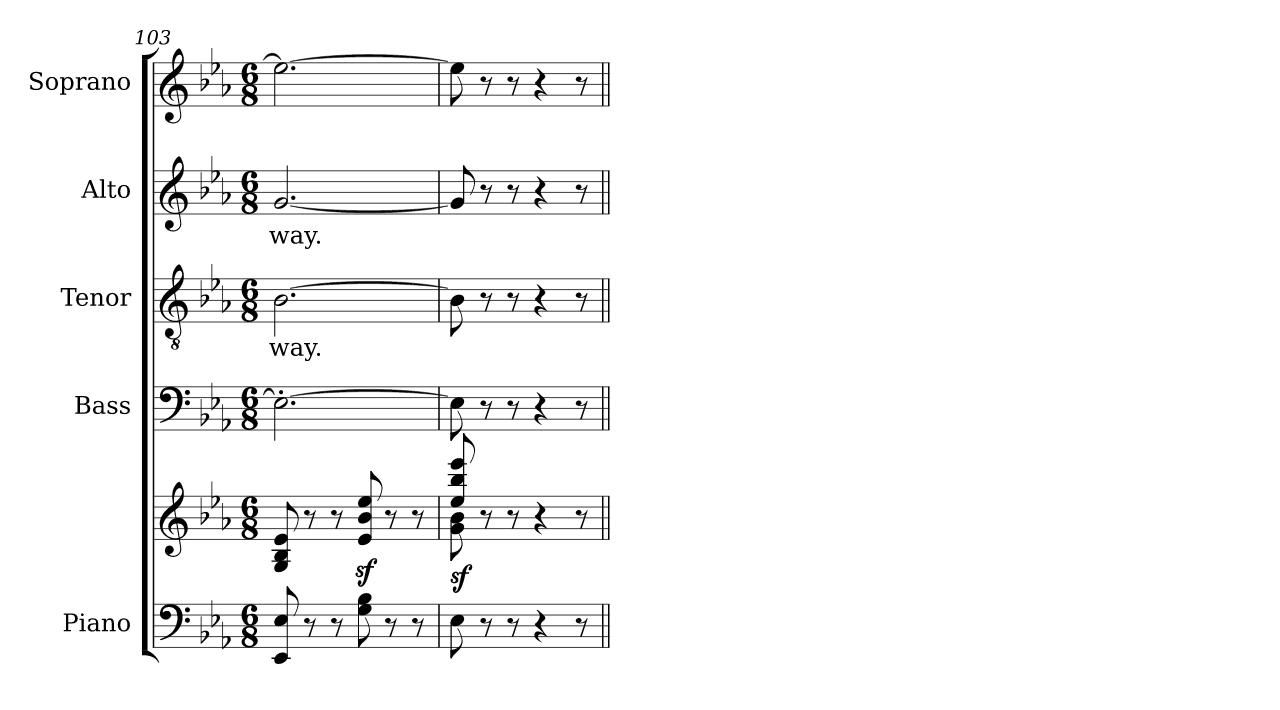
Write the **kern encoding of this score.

**kern	**kern	**dynam	**kern	**kern	**text	**kern	**text	**kern
*part5	*part5	*part5	*part4	*part3	*part3	*part2	*part2	*part1
*staff6	*staff5	*staff5/6	*staff4	*staff3	*staff3	*staff2	*staff2	*staff1
*I"Piano	*	*	*I"Bass	*I"Tenor	*	*I"Alto	*	*I"Soprano
*I'Pno.	*	*	*I'B.	*I'T.	*	*I'A.	*	*I'S.
*clefF4	*clefG2	*	*clefF4	*clefGv2	*	*clefG2	*	*clefG2
*	*	*	*	*ITrd7c12	*	*	*	*
*k[b-e-a-]	*k[b-e-a-]	*	*k[b-e-a-]	*k[b-e-a-]	*	*k[b-e-a-]	*	*k[b-e-a-]
*E-:	*E-:	*	*E-:	*E-:	*	*E-:	*	*E-:
*M6/8	*M6/8	*	*M6/8	*M6/8	*	*M6/8	*	*M6/8
=103	=103	=103	=103	=103	=103	=103	=103	=103
!	!	!	!	!	!LO:LY:b:color=#000000	!	!	!
!	!	!	!	!	!	!	!LO:LY:b:color=#000000	!
8EE-i/ 8E-i	8Gi/ 8B-i 8e-i	.	2.E-'i\_	[2.BB-i\	-way.	[2.gi/	-way.	2.ee-i\_
8r	8r	.	.	.	.	.	.	.
8r	8r	.	.	.	.	.	.	.
8Gi\ 8B-i	8e-i/z 8b-iz 8ee-iz	.	.	.	.	.	.	.
8r	8r	.	.	.	.	.	.	.
8r	8r	.	.	.	.	.	.	.
=104	=104	=104	=104	=104	=104	=104	=104	=104
*	*^	*	*	*	*	*	*	*
8E-i\	8ee-i/ 8bb-i 8eee-i	8gi\ 8b-i	sf	8E-i\]	8BB-i\]	.	8gi/]	.	8ee-i\]
8r	8r	8ryy	.	8r	8r	.	8r	.	8r
8r	8r	8ryy	.	8r	8r	.	8r	.	8r
4r	4r	4ryy	.	4r	4r	.	4r	.	4r
8r	8r	8ryy	.	8r	8r	.	8r	.	8r
*	*v	*v	*	*	*	*	*	*	*
=||	=||	=||	=||	=||	=||	=||	=||	=||
*-	*-	*-	*-	*-	*-	*-	*-	*-
